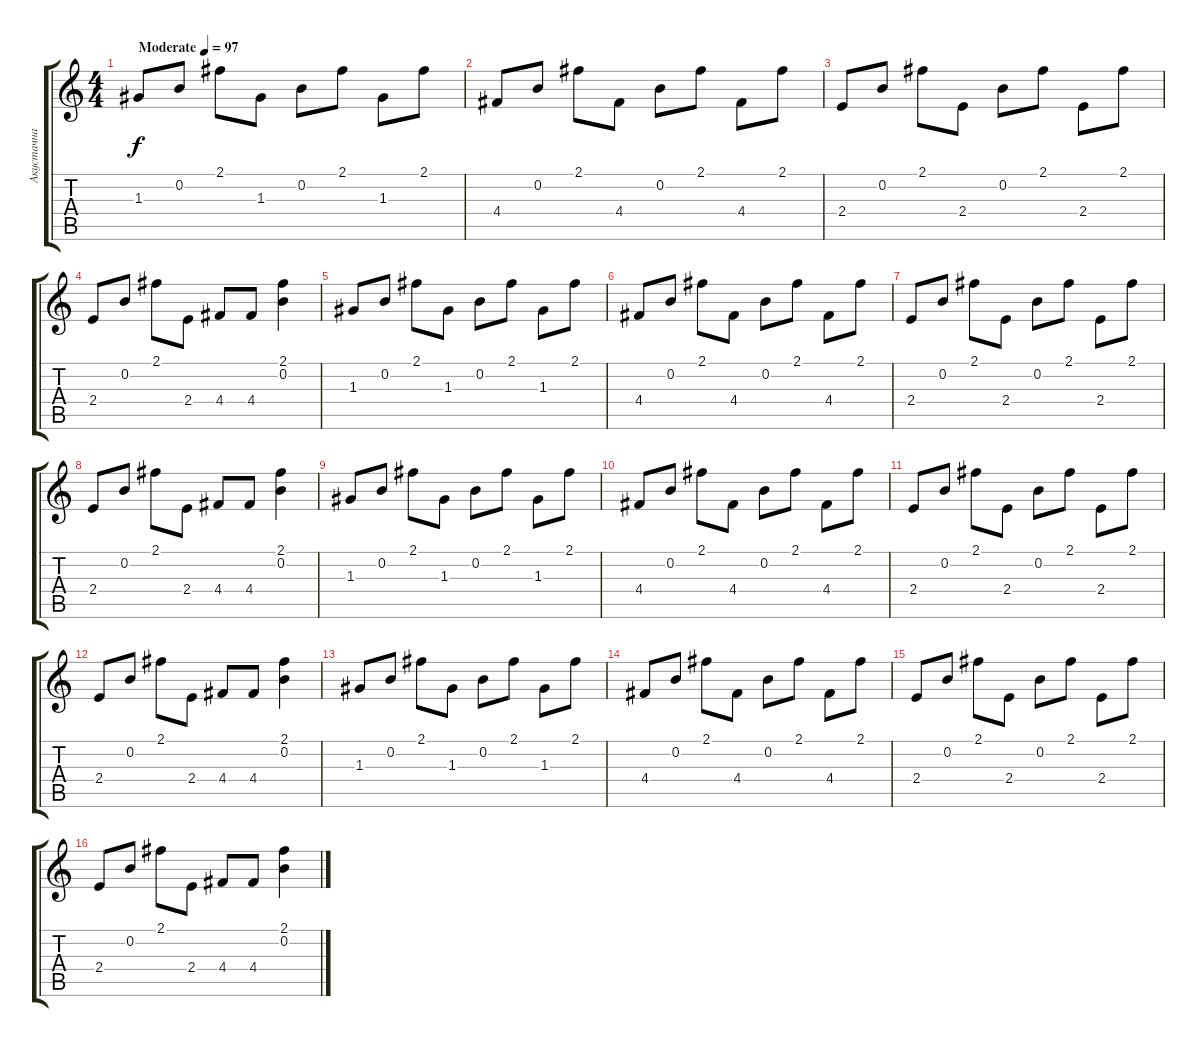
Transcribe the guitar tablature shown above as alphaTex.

\track ("Акустачна гитара" "Акустачна ") {instrument acousticguitarsteel}
\staff {score tabs}
\tuning (E4 B3 G3 D3 A2 E2) {hide}
\ts (4 4)
\tempo (97 "Moderate")
\clef g2
\ks c
1.3.8{dy f instrument acousticguitarsteel} 0.2.8 2.1.8 1.3.8 0.2.8 2.1.8 1.3.8 2.1.8 |
4.4.8 0.2.8 2.1.8 4.4.8 0.2.8 2.1.8 4.4.8 2.1.8 |
2.4.8 0.2.8 2.1.8 2.4.8 0.2.8 2.1.8 2.4.8 2.1.8 |
2.4.8 0.2.8 2.1.8 2.4.8 4.4.8 4.4.8 (2.1 0.2).4 |
1.3.8 0.2.8 2.1.8 1.3.8 0.2.8 2.1.8 1.3.8 2.1.8 |
4.4.8 0.2.8 2.1.8 4.4.8 0.2.8 2.1.8 4.4.8 2.1.8 |
2.4.8 0.2.8 2.1.8 2.4.8 0.2.8 2.1.8 2.4.8 2.1.8 |
2.4.8 0.2.8 2.1.8 2.4.8 4.4.8 4.4.8 (2.1 0.2).4 |
1.3.8 0.2.8 2.1.8 1.3.8 0.2.8 2.1.8 1.3.8 2.1.8 |
4.4.8 0.2.8 2.1.8 4.4.8 0.2.8 2.1.8 4.4.8 2.1.8 |
2.4.8 0.2.8 2.1.8 2.4.8 0.2.8 2.1.8 2.4.8 2.1.8 |
2.4.8 0.2.8 2.1.8 2.4.8 4.4.8 4.4.8 (2.1 0.2).4 |
1.3.8 0.2.8 2.1.8 1.3.8 0.2.8 2.1.8 1.3.8 2.1.8 |
4.4.8 0.2.8 2.1.8 4.4.8 0.2.8 2.1.8 4.4.8 2.1.8 |
2.4.8 0.2.8 2.1.8 2.4.8 0.2.8 2.1.8 2.4.8 2.1.8 |
2.4.8 0.2.8 2.1.8 2.4.8 4.4.8 4.4.8 (2.1 0.2).4
